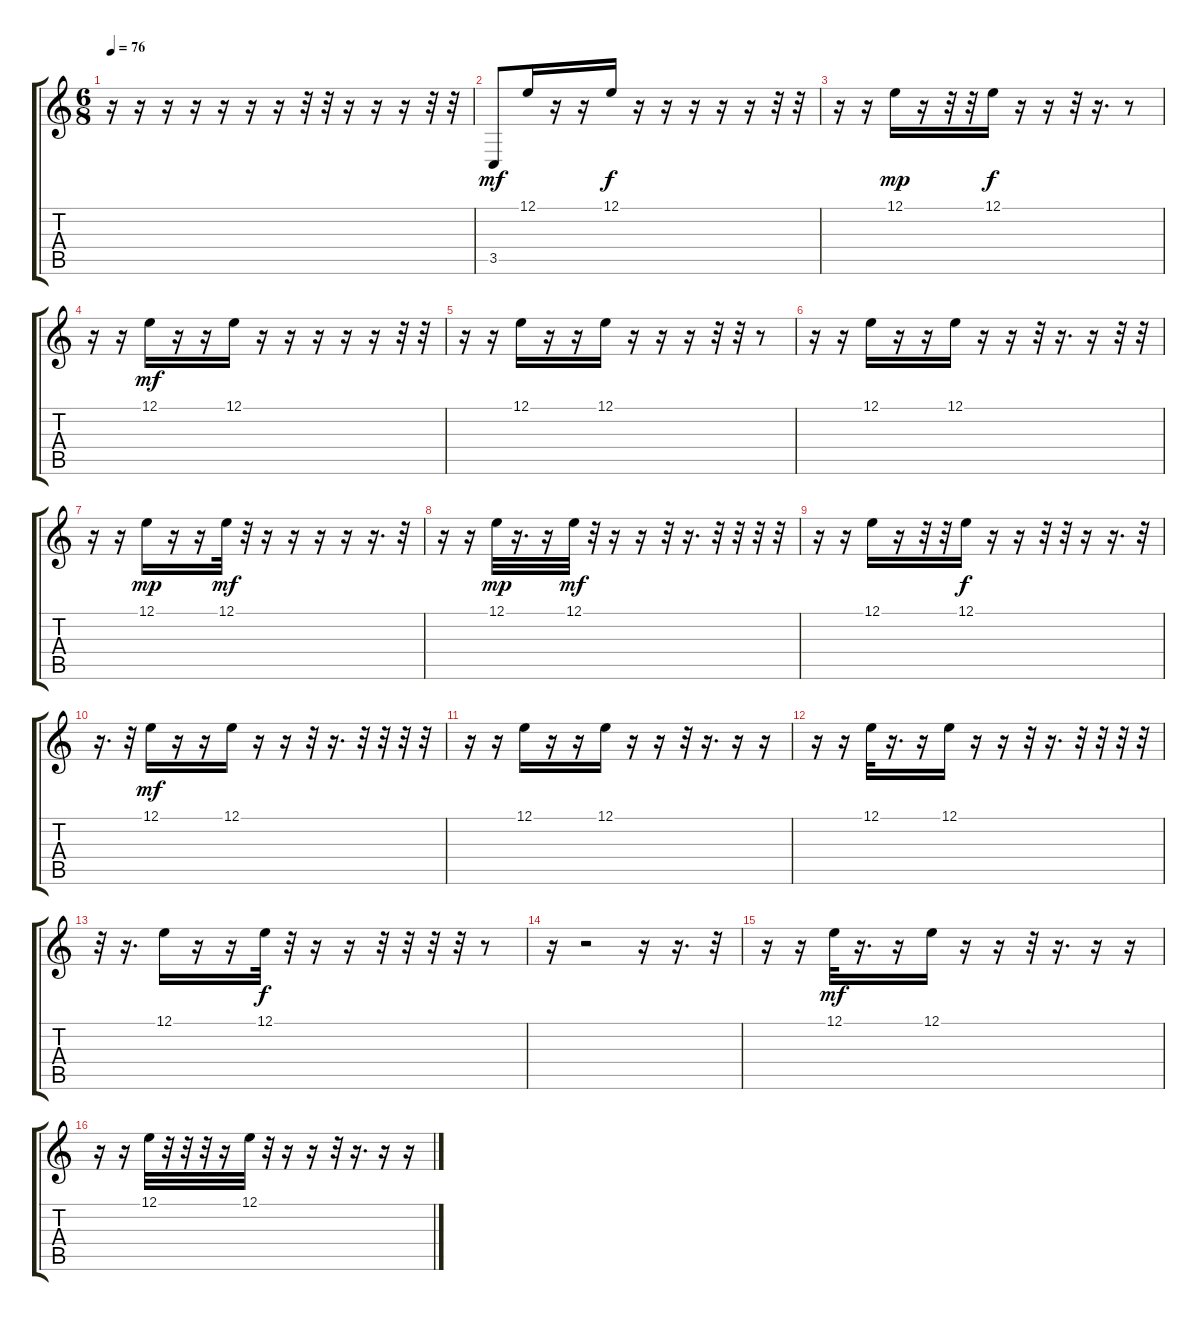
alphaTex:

\track "" {instrument violin}
\staff {score tabs}
\tuning (E4 B3 G3 D3 A2 E2) {hide}
\ts (6 8)
\tempo 76
\clef g2
\ks c
r.16{dy f} r.16 r.16 r.16 r.16 r.16 r.16 r.32 r.32 r.16 r.16 r.16 r.32 r.32 |
3.5.8{dy mf} 12.1.16 r.16 r.16 12.1.16{dy f} r.16 r.16 r.16 r.16 r.16 r.32 r.32 |
r.16 r.16 12.1.16{dy mp} r.16 r.32 r.32 12.1.16{dy f} r.16 r.16 r.32 r.16{d} r.8 |
r.16 r.16 12.1.16{dy mf} r.16 r.16 12.1.16 r.16 r.16 r.16 r.16 r.16 r.32 r.32 |
r.16 r.16 12.1.16 r.16 r.16 12.1.16 r.16 r.16 r.16 r.32 r.32 r.8 |
r.16 r.16 12.1.16 r.16 r.16 12.1.16 r.16 r.16 r.32 r.16{d} r.16 r.32 r.32 |
r.16 r.16 12.1.16{dy mp} r.16 r.16 12.1.32{dy mf} r.32 r.16 r.16 r.16 r.16 r.16{d} r.32 |
r.16 r.16 12.1.32{dy mp} r.16{d} r.16 12.1.32{dy mf} r.32 r.16 r.16 r.32 r.16{d} r.32 r.32 r.32 r.32 |
r.16 r.16 12.1.16 r.16 r.32 r.32 12.1.16{dy f} r.16 r.16 r.32 r.32 r.16 r.16{d} r.32 |
r.16{d} r.32 12.1.16{dy mf} r.16 r.16 12.1.16 r.16 r.16 r.32 r.16{d} r.32 r.32 r.32 r.32 |
r.16 r.16 12.1.16 r.16 r.16 12.1.16 r.16 r.16 r.32 r.16{d} r.16 r.16 |
r.16 r.16 12.1.32 r.16{d} r.16 12.1.16 r.16 r.16 r.32 r.16{d} r.32 r.32 r.32 r.32 |
r.32 r.16{d} 12.1.16 r.16 r.16 12.1.32{dy f} r.32 r.16 r.16 r.32 r.32 r.32 r.32 r.8 |
r.16 r.2 r.16 r.16{d} r.32 |
r.16 r.16 12.1.32{dy mf} r.16{d} r.16 12.1.16 r.16 r.16 r.32 r.16{d} r.16 r.16 |
r.16 r.16 12.1.32 r.32 r.32 r.32 r.16 12.1.32 r.32 r.16 r.16 r.32 r.16{d} r.16 r.16
